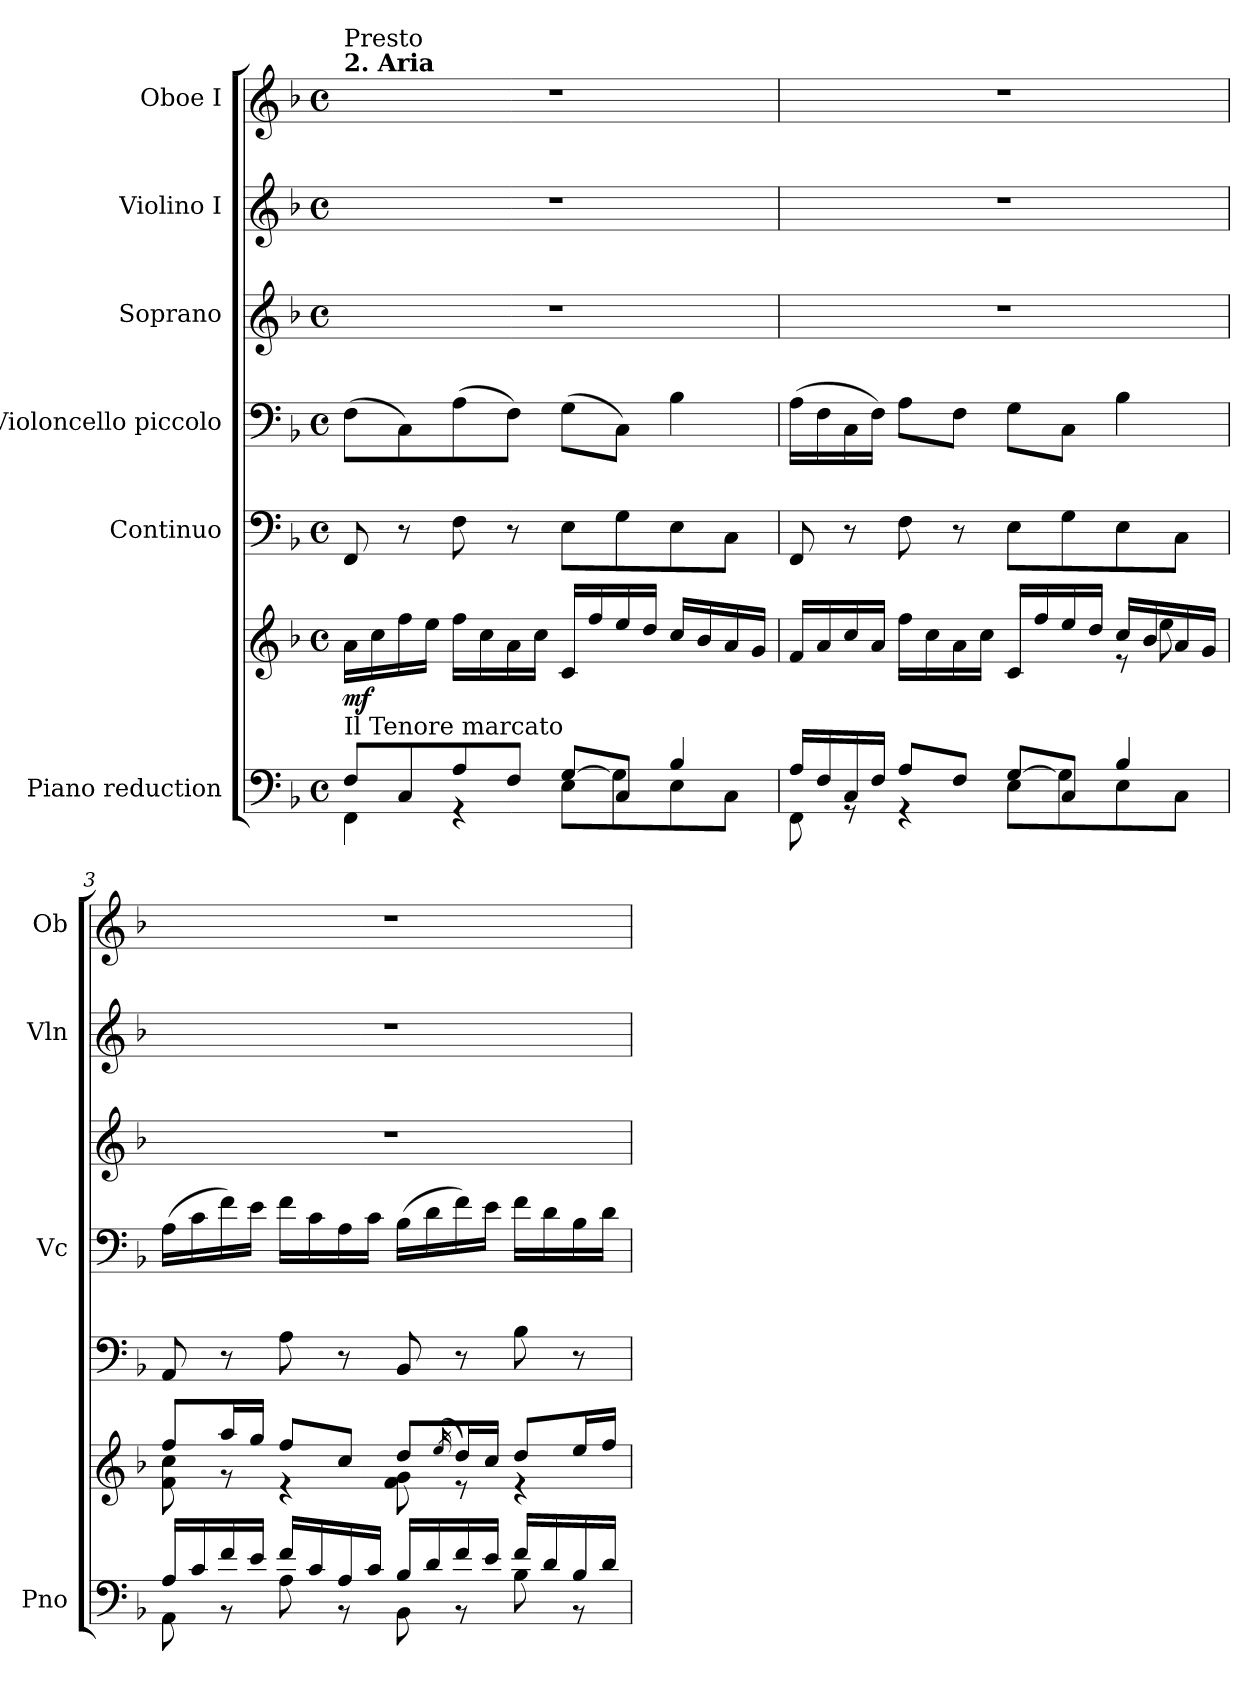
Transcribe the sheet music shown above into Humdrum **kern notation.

**kern	**kern	**dynam	**kern	**kern	**kern	**kern	**kern
*part6	*part6	*part6	*part5	*part4	*part3	*part2	*part1
*staff7	*staff6	*staff6/7	*staff5	*staff4	*staff3	*staff2	*staff1
*I"Piano reduction	*	*	*I"Continuo	*I"Violoncello piccolo	*I"Soprano	*I"Violino I	*I"Oboe I
*I'Pno	*	*	*	*I'Vc	*	*I'Vln	*I'Ob
*clefF4	*clefG2	*	*clefF4	*clefF4	*clefG2	*clefG2	*clefG2
*k[b-]	*k[b-]	*	*k[b-]	*k[b-]	*k[b-]	*k[b-]	*k[b-]
*M4/4	*M4/4	*	*M4/4	*M4/4	*M4/4	*M4/4	*M4/4
*met(c)	*met(c)	*	*met(c)	*met(c)	*met(c)	*met(c)	*met(c)
=1	=1	=1	=1	=1	=1	=1	=1
*^	*	*	*	*	*	*	*
!	!	!	!	!	!	!	!	!LO:TX:a:B:t=2. Aria
!	!	!	!	!	!	!	!	!LO:TX:a:t=Presto
!LO:TX:a:t=Il Tenore marcato	!	!	!	!	!	!	!	!
!	!	!	!LO:DY:b	!	!	!	!	!
8F/L	4FF\	16a\LL	mf	8FF/	(>8F\L	1r	1r	1r
.	.	16cc\	.	.	.	.	.	.
8C/	.	16ff\	.	8r	8C\)	.	.	.
.	.	16ee\JJ	.	.	.	.	.	.
8A/	4r	16ff\LL	.	8F\	(>8A\	.	.	.
.	.	16cc\	.	.	.	.	.	.
8F/J	.	16a\	.	8r	8F\J)	.	.	.
.	.	16cc\JJ	.	.	.	.	.	.
[8G/L	8E\L	16c/LL	.	8E\L	(>8G\L	.	.	.
.	.	16ff/	.	.	.	.	.	.
8C/J	8G\]	16ee/	.	8G\	8C\J)	.	.	.
.	.	16dd/JJ	.	.	.	.	.	.
4B-/	8E\	16cc/LL	.	8E\	4B-\	.	.	.
.	.	16b-/	.	.	.	.	.	.
.	8C\J	16a/	.	8C\J	.	.	.	.
.	.	16g/JJ	.	.	.	.	.	.
=2	=2	=2	=2	=2	=2	=2	=2	=2
*	*	*^	*	*	*	*	*	*
16A/LL	8FF\	16f/LL	2ryy	.	8FF/	(>16A\LL	1r	1r	1r
16F/	.	16a/	.	.	.	16F\	.	.	.
16C/	8rGG	16cc/	.	.	8r	16C\	.	.	.
16F/JJ	.	16a/JJ	.	.	.	16F\JJ)	.	.	.
8A/L	4rGG	16ff\LL	.	.	8F\	8A\L	.	.	.
.	.	16cc\	.	.	.	.	.	.	.
8F/J	.	16a\	.	.	8r	8F\J	.	.	.
.	.	16cc\JJ	.	.	.	.	.	.	.
[8G/L	8E\L	16c/LL	4ryy	.	8E\L	8G\L	.	.	.
.	.	16ff/	.	.	.	.	.	.	.
8C/J	8G\]	16ee/	.	.	8G\	8C\J	.	.	.
.	.	16dd/JJ	.	.	.	.	.	.	.
4B-/	8E\	16cc/LL	8r	.	8E\	4B-\	.	.	.
.	.	16b-/	.	.	.	.	.	.	.
.	8C\J	16a/	8ee\	.	8C\J	.	.	.	.
.	.	16g/JJ	.	.	.	.	.	.	.
=3	=3	=3	=3	=3	=3	=3	=3	=3	=3
16A/LL	8AA\	8ff/L	8f\ 8cc\	.	8AA/	(>16A\LL	1r	1r	1r
16c/	.	.	.	.	.	16c\	.	.	.
16f/	8r	16aa/L	8r	.	8r	16f\)	.	.	.
16e/JJ	.	16gg/JJ	.	.	.	16e\JJ	.	.	.
16f/LL	8A\	8ff/L	4r	.	8A\	16f\LL	.	.	.
16c/	.	.	.	.	.	16c\	.	.	.
16A/	8r	8cc/J	.	.	8r	16A\	.	.	.
16c/JJ	.	.	.	.	.	16c\JJ	.	.	.
16B-/LL	8BB-\	8dd/L	8f\ 8g\	.	8BB-/	(>16B-\LL	.	.	.
16d/	.	.	.	.	.	16d\	.	.	.
.	.	(<16qee/	.	.	.	.	.	.	.
16f/	8r	16dd/L)	8r	.	8r	16f\)	.	.	.
16e/JJ	.	16cc/JJ	.	.	.	16e\JJ	.	.	.
16f/LL	8B-\	8dd/L	4r	.	8B-\	16f\LL	.	.	.
16d/	.	.	.	.	.	16d\	.	.	.
16B-/	8r	16ee/L	.	.	8r	16B-\	.	.	.
16d/JJ	.	16ff/JJ	.	.	.	16d\JJ	.	.	.
*v	*v	*	*	*	*	*	*	*	*
*	*v	*v	*	*	*	*	*	*
=	=	=	=	=	=	=	=
*-	*-	*-	*-	*-	*-	*-	*-
